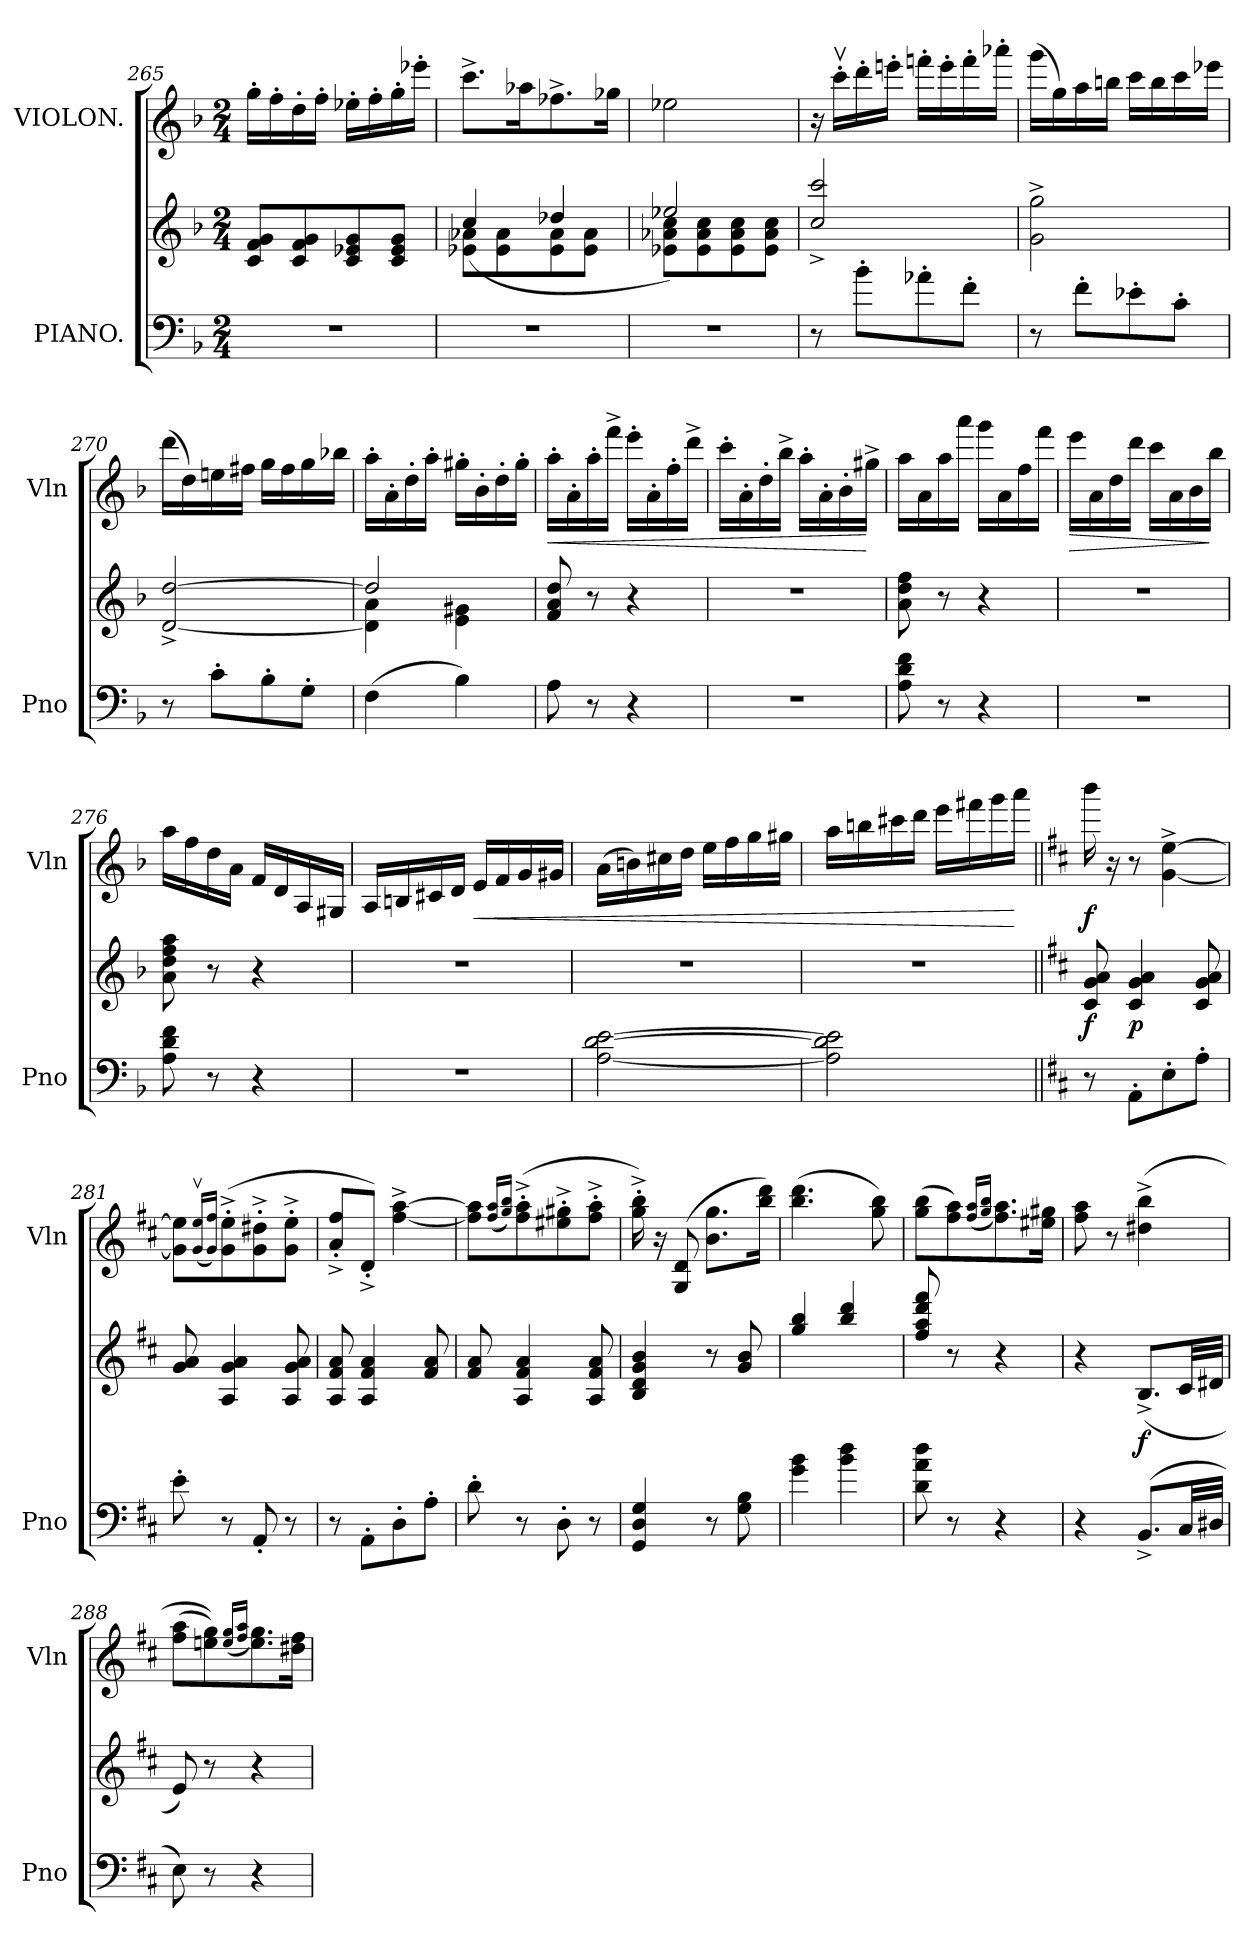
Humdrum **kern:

**kern	**kern	**dynam	**kern	**dynam
*part2	*part2	*part2	*part1	*part1
*staff3	*staff2	*staff2/3	*staff1	*staff1
*I"PIANO.	*	*	*I"VIOLON.	*
*I'Pno	*	*	*I'Vln	*
*clefF4	*clefG2	*	*clefG2	*
*k[b-]	*k[b-]	*	*k[b-]	*
*F:	*F:	*	*F:	*
*M2/4	*M2/4	*	*M2/4	*
=265	=265	=265	=265	=265
2r	8c/ 8f/ 8g/L	.	16gg'\LL	.
.	.	.	16ff'\	.
.	8c/ 8f/ 8g/	.	16dd'\	.
.	.	.	16ff'\JJ	.
.	8c/ 8e-X/ 8g/	.	16ee-X'\LL	.
.	.	.	16ff'\	.
.	8c/ 8e-/ 8g/J	.	16gg'\	.
.	.	.	16eee-X'\JJ	.
=266	=266	=266	=266	=266
*	*^	*	*	*
2r	8e-X\ 8a-X\L	(>4cc/	.	8.ccc^\L	.
.	8e-\ 8a-\	.	.	.	.
.	.	.	.	16aa-X\K	.
.	8e-\ 8a-\	4dd-X/	.	8.ff-X^\	.
.	8e-\ 8a-\J	.	.	.	.
.	.	.	.	16gg-X\Jk	.
=267	=267	=267	=267	=267	=267
2r	8e-X\ 8a-X\ 8cc\L	2ee-X/)	.	2ee-X\	.
.	8e-\ 8a-\ 8cc\	.	.	.	.
.	8e-\ 8a-\ 8cc\	.	.	.	.
.	8e-\ 8a-\ 8cc\J	.	.	.	.
*	*v	*v	*	*	*
=268	=268	=268	=268	=268
8r	2cc^>/ 2ccc^>/	.	16r	.
.	.	.	16ccc'v\LL	.
8b-'\L	.	.	16ddd'\	.
.	.	.	16eeen'\JJ	.
8a-X'\	.	.	16fffn'\LL	.
.	.	.	16eee'\	.
8f'\J	.	.	16fff'\	.
.	.	.	16aaa-X'\JJ	.
=269	=269	=269	=269	=269
8r	2g^\ 2gg^\	.	(16ggg\LL	.
.	.	.	16gg\)	.
8f'\L	.	.	16aa\	.
.	.	.	16bbn\JJ	.
8e-X'\	.	.	16ccc\LL	.
.	.	.	16bb\	.
8c'\J	.	.	16ccc\	.
.	.	.	16eee-X\JJ	.
=270	=270	=270	=270	=270
8r	[2d^>/ [2dd^>/	.	(16ddd\LL	.
.	.	.	16dd\)	.
8c'\L	.	.	16een\	.
.	.	.	16ff#X\JJ	.
8B-'\	.	.	16gg\LL	.
.	.	.	16ff#\	.
8G'\J	.	.	16gg\	.
.	.	.	16bb-X\JJ	.
=271	=271	=271	=271	=271
*	*^	*	*	*
(4F\	2dd/]	4d]\ 4a\	.	16aa'\LL	.
.	.	.	.	16a'\	.
.	.	.	.	16dd'\	.
.	.	.	.	16aa'\JJ	.
4B-\)	.	4e\ 4g#X\	.	16gg#X'\LL	.
.	.	.	.	16b-'\	.
.	.	.	.	16dd'\	.
.	.	.	.	16gg#'\JJ	.
*	*v	*v	*	*	*
=272	=272	=272	=272	=272
!	!	!	!	!LO:HP:b
8A\	8f/ 8a/ 8dd/	.	16aa'\LL	<
.	.	.	16a'\	.
8r	8r	.	16aa'\	.
.	.	.	16fff^\JJ	.
4r	4r	.	16eee'\LL	.
.	.	.	16a'\	.
.	.	.	16ff'\	.
.	.	.	16ddd^\JJ	.
=273	=273	=273	=273	=273
2r	2r	.	16ccc'\LL	.
.	.	.	16a'\	.
.	.	.	16dd'\	.
.	.	.	16bb-^\JJ	.
.	.	.	16aa'\LL	.
.	.	.	16a'\	.
.	.	.	16b-'\	.
.	.	.	16gg#X^\JJ	[
=274	=274	=274	=274	=274
8A\ 8d\ 8f\	8a\ 8dd\ 8ff\	.	16aa\LL	.
.	.	.	16a\	.
8r	8r	.	16aa\	.
.	.	.	16aaa\JJ	.
4r	4r	.	16ggg\LL	.
.	.	.	16a\	.
.	.	.	16ff\	.
.	.	.	16fff\JJ	.
=275	=275	=275	=275	=275
!	!	!	!	!LO:HP:b
2r	2r	.	16eee\LL	>
.	.	.	16a\	.
.	.	.	16dd\	.
.	.	.	16ddd\JJ	.
.	.	.	16ccc\LL	.
.	.	.	16a\	.
.	.	.	16b-\	.
.	.	.	16bb-\JJ	]
=276	=276	=276	=276	=276
8A\ 8d\ 8f\	8a\ 8dd\ 8ff\ 8aa\	.	16aa\LL	.
.	.	.	16ff\	.
8r	8r	.	16dd\	.
.	.	.	16a\JJ	.
4r	4r	.	16f/LL	.
.	.	.	16d/	.
.	.	.	16A/	.
.	.	.	16G#X/JJ	.
=277	=277	=277	=277	=277
2r	2r	.	16A/LL	.
.	.	.	16Bn/	.
.	.	.	16c#X/	.
.	.	.	16d/JJ	.
!	!	!	!	!LO:HP:b
.	.	.	16e/LL	<
.	.	.	16f/	.
.	.	.	16g/	.
.	.	.	16g#X/JJ	.
=278	=278	=278	=278	=278
[2A\ [2d\ [2e\	2r	.	(16a\LL	.
.	.	.	16bn\)	.
.	.	.	16cc#X\	.
.	.	.	16dd\JJ	.
.	.	.	16ee\LL	.
.	.	.	16ff\	.
.	.	.	16gg\	.
.	.	.	16gg#X\JJ	.
=279	=279	=279	=279	=279
2A]\ 2d]\ 2e]\	2r	.	16aa\LL	.
.	.	.	16bbn\	.
.	.	.	16ccc#X\	.
.	.	.	16ddd\JJ	.
.	.	.	16eee\LL	.
.	.	.	16fff#X\	.
.	.	.	16ggg\	.
.	.	.	16aaa\JJ	[
=280||	=280||	=280||	=280||	=280||
*k[f#c#]	*k[f#c#]	*	*k[f#c#]	*
*D:	*D:	*	*D:	*
8r	8c#/ 8g/ 8a/	f	16bbb\	f
.	.	.	16r	.
8AA'\L	4c#/ 4g/ 4a/	p	8r	.
8E'\	.	.	[4g^\ [4ee^\	.
8A'\J	8c#/ 8g/ 8a/	.	.	.
=281	=281	=281	=281	=281
8e'\	8g/ 8a/	.	8g]\ 8ee]\L	.
.	.	.	(16qqgv/ 16qqeev/LL	.
.	.	.	16qqg/ 16qqff#/JJ)	.
8r	4A/ 4g/ 4a/	.	(8g'^\ 8ee'^\	.
8AA'/	.	.	8g'^\ 8dd#X'^\	.
8r	8A/ 8g/ 8a/	.	8g'^\ 8ee'^\J	.
=282	=282	=282	=282	=282
8r	8A/ 8f#/ 8a/	.	8a'^/ 8ff#'^/L	.
8AA'\L	4A/ 4f#/ 4a/	.	8d'^/J)	.
8D'\	.	.	[4ff#^\ [4aa^\	.
8A'\J	8f#/ 8a/	.	.	.
=283	=283	=283	=283	=283
8d'\	8f#/ 8a/	.	8ff#]\ 8aa]\L	.
.	.	.	(16qqff#/ 16qqaa/LL	.
.	.	.	16qqgg/ 16qqbb/JJ)	.
8r	4A/ 4f#/ 4a/	.	(8ff#'^\ 8aa'^\	.
8D'\	.	.	8ee#X'^\ 8gg#X'^\	.
8r	8A/ 8f#/ 8a/	.	8ff#'^\ 8aa'^\J	.
=284	=284	=284	=284	=284
4GG/ 4D/ 4G/	4B/ 4d/ 4g/ 4b/	.	16gg'^\ 16bb'^\)	.
.	.	.	16r	.
.	.	.	(8G/ 8d/	.
8r	8r	.	8.b\ 8.gg\L	.
8G\ 8B\	8g/ 8b/	.	.	.
.	.	.	16bb\ 16ddd\Jk)	.
=285	=285	=285	=285	=285
4g\ 4b\	4gg/ 4bb/	.	(4.bb\ 4.ddd\	.
4b\ 4dd\	4bb/ 4ddd/	.	.	.
.	.	.	8gg\ 8bb\)	.
=286	=286	=286	=286	=286
8d\ 8a\ 8dd\	8ff#/ 8aa/ 8ddd/ 8fff#/	.	(8gg\ 8bb\L	.
8r	8r	.	8ff#\ 8aa\)	.
.	.	.	(16qqff#/ 16qqaa/LL	.
.	.	.	16qqgg/ 16qqbb/JJ	.
4r	4r	.	8.ff#\ 8.aa\)	.
.	.	.	16ee#X\ 16gg#X\Jk	.
=287	=287	=287	=287	=287
4r	4r	.	8ff#\ 8aa\	.
.	.	.	8r	.
(<8.BB^/L	(8.B^>/L	f	(4dd#X^\ 4bb^\	.
32C#/LL	32c#/LL	.	.	.
32D#X/JJJ	32d#X/JJJ	.	.	.
=288	=288	=288	=288	=288
8E\)	8e/)	.	(8ff#\ 8aa\L	.
8r	8r	.	8een\ 8gg\))	.
.	.	.	(16qqee/ 16qqgg/LL	.
.	.	.	16qqff#/ 16qqaa/JJ	.
4r	4r	.	8.ee\ 8.gg\)	.
.	.	.	16dd#X\ 16ff#\Jk	.
=	=	=	=	=
*-	*-	*-	*-	*-
